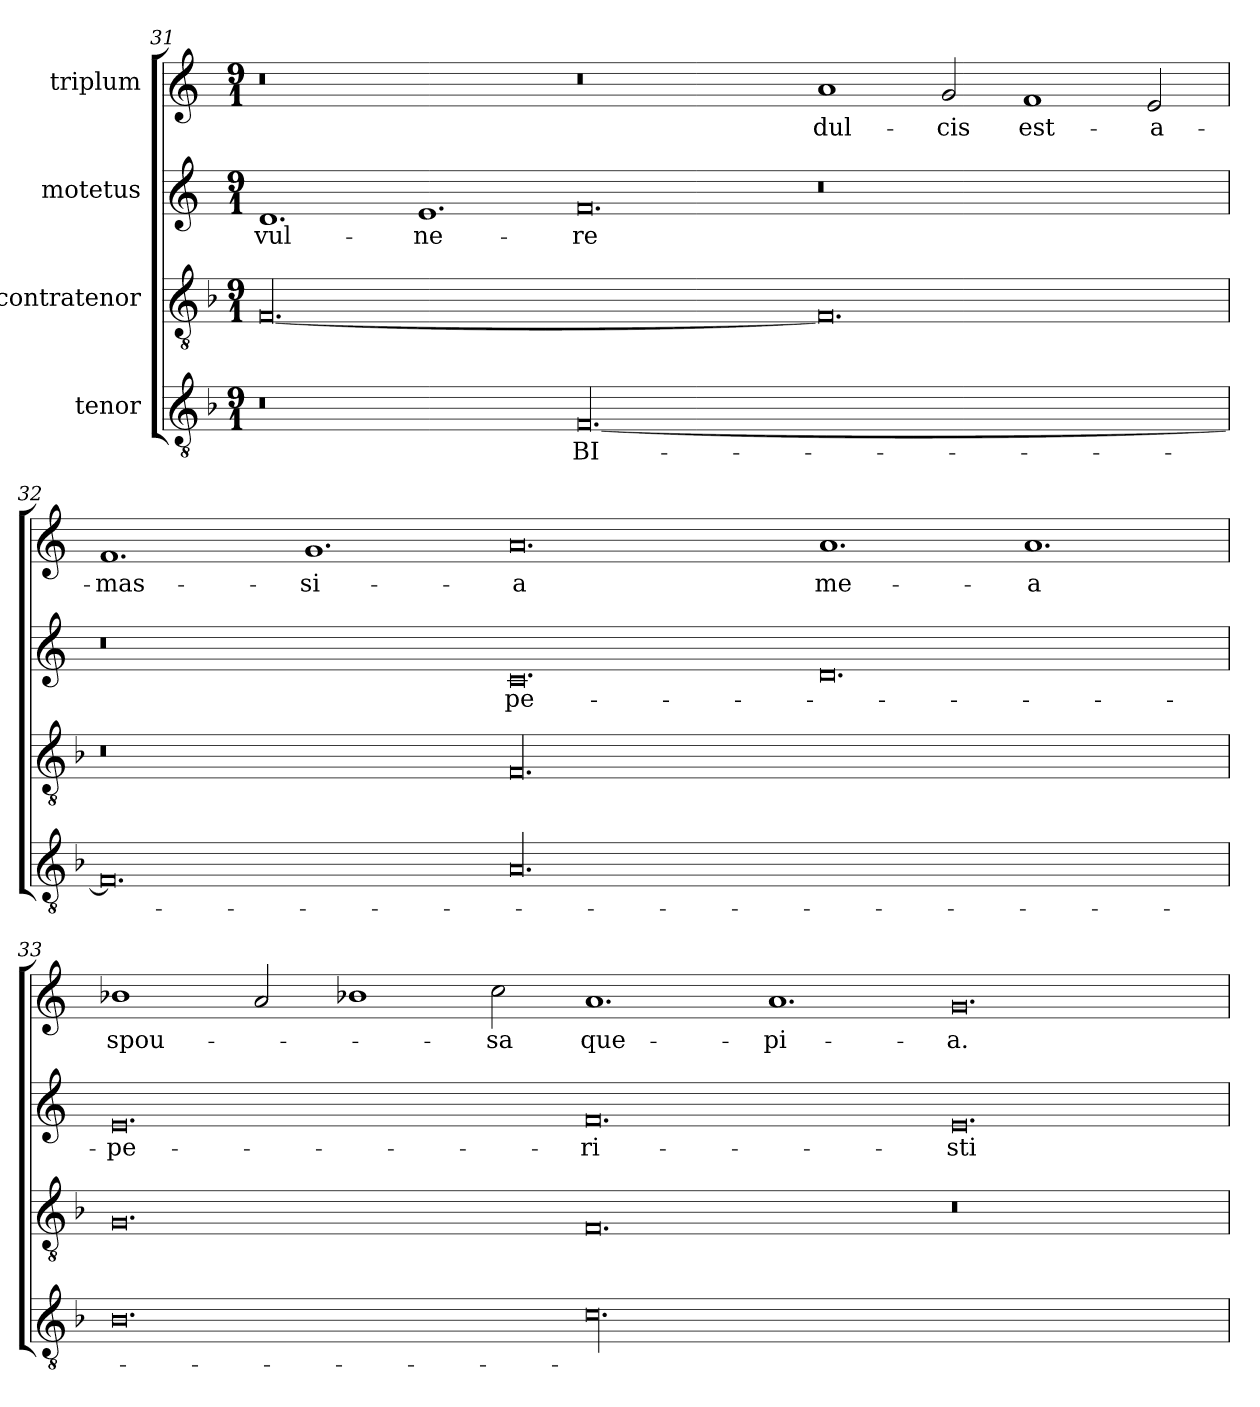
**kern	**text	**kern	**kern	**text	**kern	**text
*part4	*part4	*part3	*part2	*part2	*part1	*part1
*staff4	*staff4	*staff3	*staff2	*staff2	*staff1	*staff1
*I"tenor	*	*I"contratenor	*I"motetus	*	*I"triplum	*
*clefGv2	*	*clefGv2	*clefG2	*	*clefG2	*
*k[b-]	*	*k[b-]	*k[]	*	*k[]	*
*F:	*	*F:	*C:	*	*C:	*
*M9/1	*	*M9/1	*M9/1	*	*M9/1	*
=31	=31	=31	=31	=31	=31	=31
0.r	.	[00.F/	1.d/	vul-	0.r	.
.	.	.	1.e/	-ne-	.	.
[00.F/	BI-	.	0.f/	-re	0.r	.
.	.	0.F/]	0.r	.	1a/	dul-
.	.	.	.	.	2g/	-cis
.	.	.	.	.	1f/	est-
.	.	.	.	.	2e/	a-
=32	=32	=32	=32	=32	=32	=32
0.F/]	.	0.r	0.r	.	1.f/	-mas-
.	.	.	.	.	1.g/	-si-
00.A/	.	00.F/	0.c/	pe-	0.a/	-a
.	.	.	0.d/	.	1.a/	me-
.	.	.	.	.	1.a/	-a
=33	=33	=33	=33	=33	=33	=33
0.B-\	.	0.G/	0.e/	-pe-	1b-X\	spou-
.	.	.	.	.	2a/	.
.	.	.	.	.	1b-X\	.
.	.	.	.	.	2cc\	-sa
00.c\	.	0.F/	0.f/	-ri-	1.a/	que-
.	.	.	.	.	1.a/	pi-
.	.	0.r	0.e/	-sti	0.g/	-a.
=	=	=	=	=	=	=
*-	*-	*-	*-	*-	*-	*-
